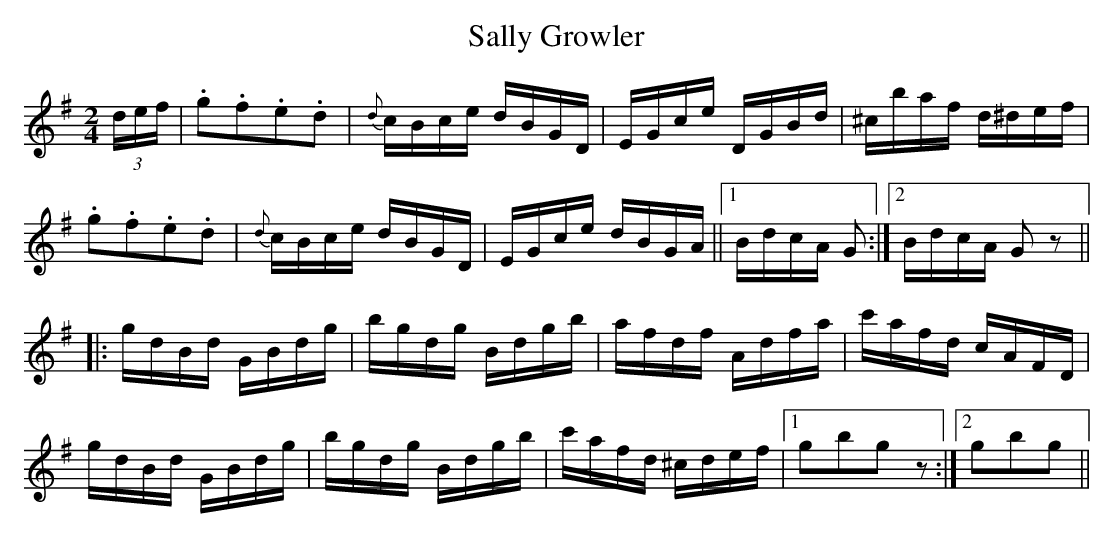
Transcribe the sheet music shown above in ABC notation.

X:1
T:Sally Growler
M:2/4
L:1/8
K:G
(3d/e/f/ | .g.f.e.d |{d}c/B/c/e/ d/B/G/D/ | E/G/c/e/ D/G/B/d/ | ^c/b/a/f/ d/^d/e/f/ |
.g.f.e.d |{d}c/B/c/e/ d/B/G/D/ | E/G/c/e/ d/B/G/A/ ||1 B/d/c/A/ G :|2 B/d/c/A/ Gz ||
|: g/d/B/d/ G/B/d/g/ | b/g/d/g/ B/d/g/b/ | a/f/d/f/ A/d/f/a/ | c'/a/f/d/ c/A/F/D/ |
g/d/B/d/ G/B/d/g/ | b/g/d/g/ B/d/g/b/ | c'/a/f/d/ ^c/d/e/f/ |1 gbg z :|2 gbg ||
